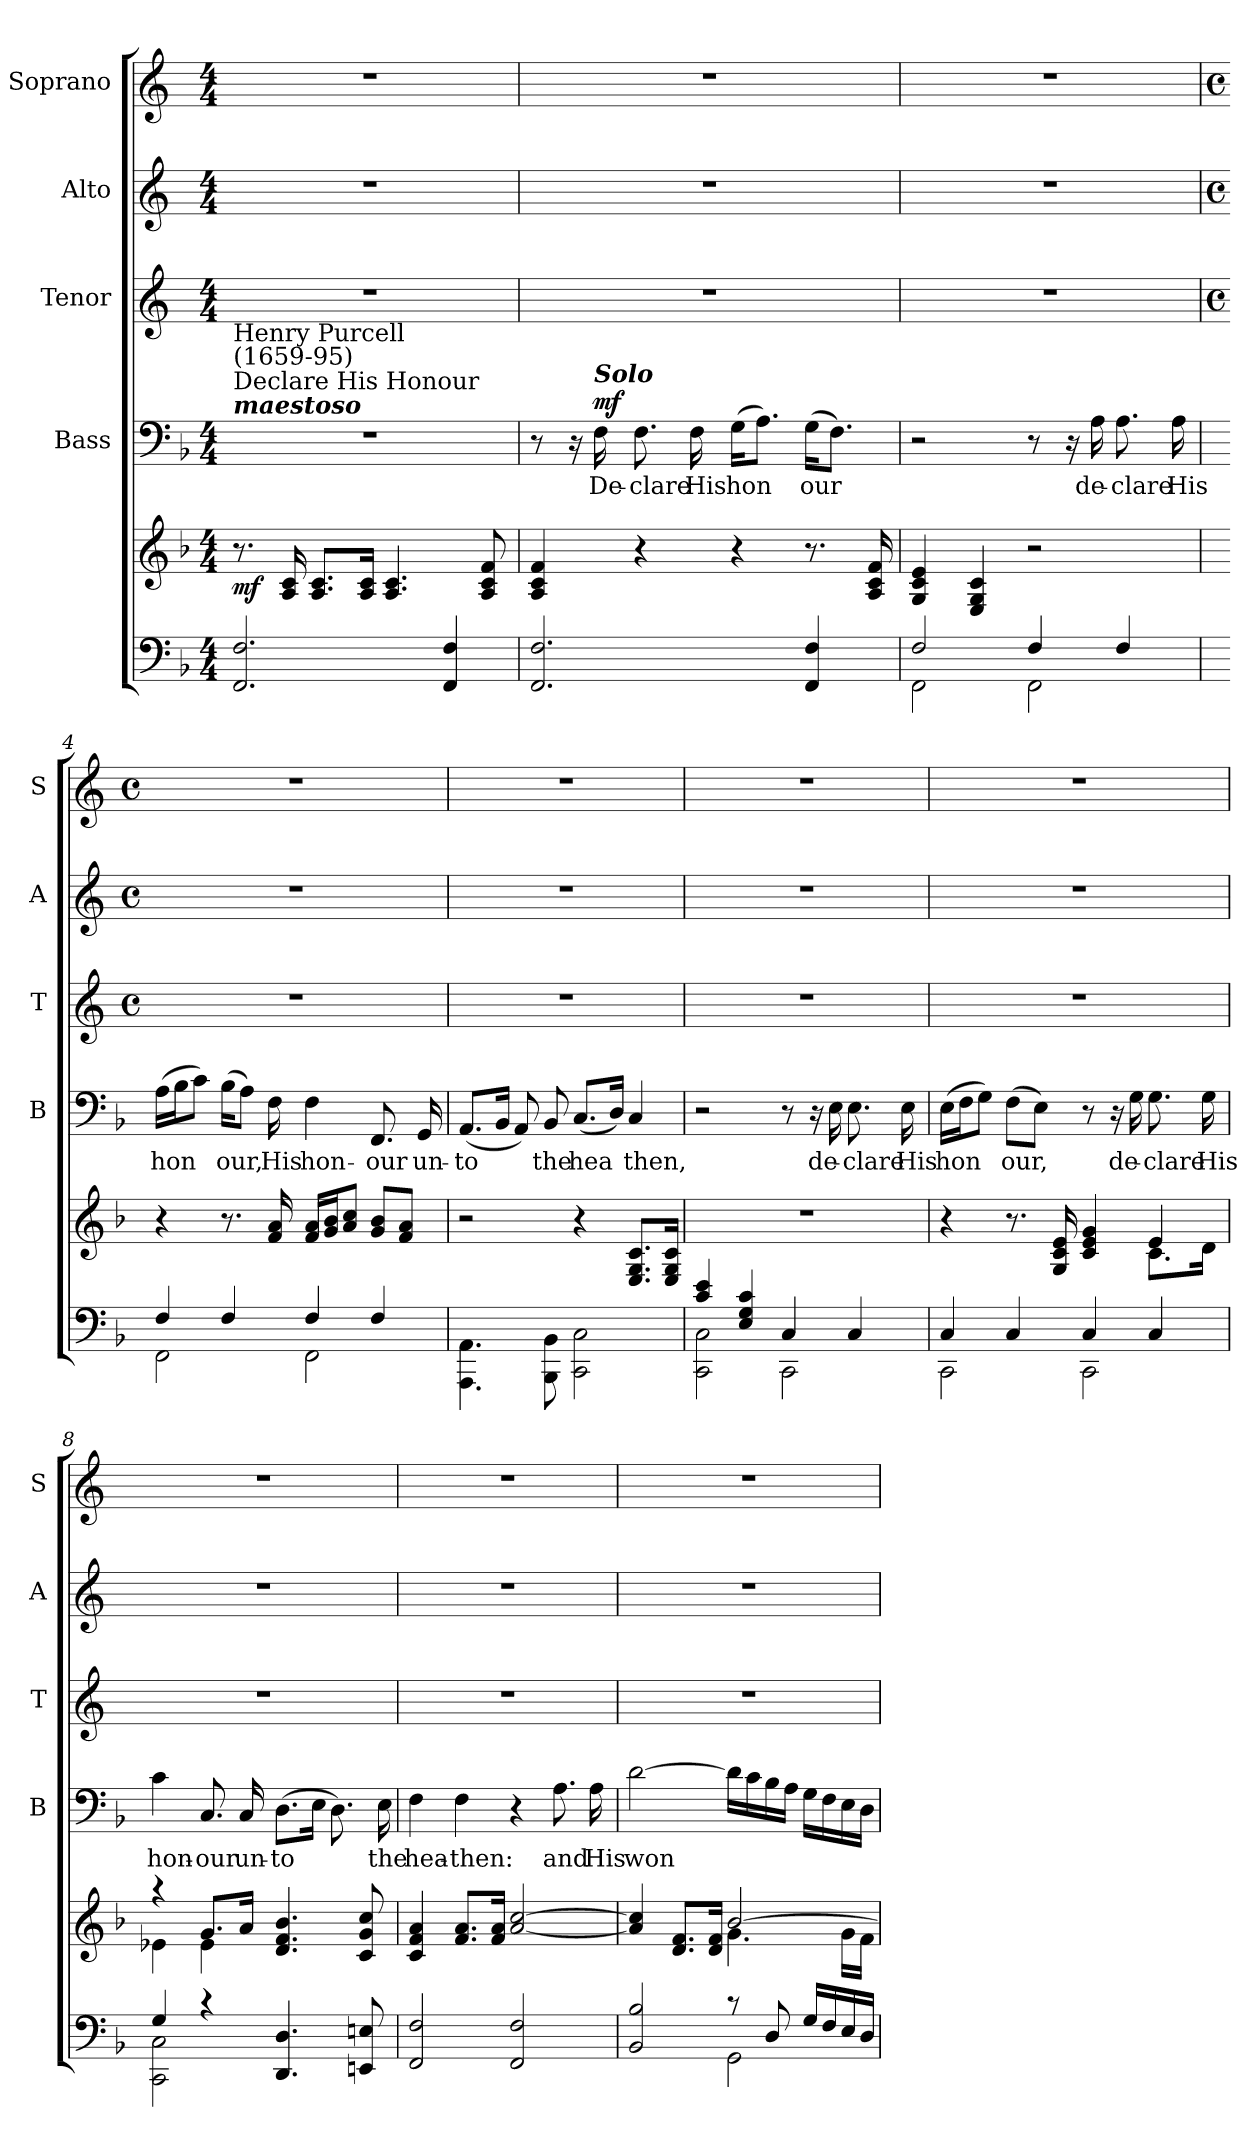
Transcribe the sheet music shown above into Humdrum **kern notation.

**kern	**kern	**dynam	**kern	**text	**dynam	**kern	**kern	**kern
*part6	*part5	*part5	*part4	*part4	*part4	*part3	*part2	*part1
*staff6	*staff5	*staff5	*staff4	*staff4	*staff4	*staff3	*staff2	*staff1
*	*	*	*I"Bass	*	*	*I"Tenor	*I"Alto	*I"Soprano
*	*	*	*I'B	*	*	*I'T	*I'A	*I'S
*clefF4	*clefG2	*	*clefF4	*	*	*clefG2	*clefG2	*clefG2
*k[b-]	*k[b-]	*	*k[b-]	*	*	*k[]	*k[]	*k[]
*F:	*F:	*	*F:	*	*	*C:	*C:	*C:
*M4/4	*M4/4	*	*M4/4	*	*	*M4/4	*M4/4	*M4/4
=1	=1	=1	=1	=1	=1	=1	=1	=1
*^	*	*	*	*	*	*	*	*
!	!	!	!	!LO:TX:a:Bi:t=maestoso	!	!	!	!	!
!	!	!	!	!LO:TX:a:t=Declare His Honour	!	!	!	!	!
!	!	!	!	!LO:TX:a:t=Henry Purcell\n(1659-95)	!	!	!	!	!
!	!	!	!LO:DY:b	!	!	!	!	!	!
2.FF/ 2.F/	1ryy	8.r	mf	1r	.	.	1r	1r	1r
.	.	16A/ 16c/	.	.	.	.	.	.	.
.	.	8.A/ 8.c/L	.	.	.	.	.	.	.
.	.	16A/ 16c/Jk	.	.	.	.	.	.	.
.	.	4.A/ 4.c/	.	.	.	.	.	.	.
4FF/ 4F/	.	.	.	.	.	.	.	.	.
.	.	8A/ 8c/ 8f/	.	.	.	.	.	.	.
=2	=2	=2	=2	=2	=2	=2	=2	=2	=2
2.FF/ 2.F/	1ryy	4A/ 4c/ 4f/	.	8r	.	.	1r	1r	1r
.	.	.	.	16r	.	.	.	.	.
!	!	!	!	!LO:TX:a:Bi:t=Solo	!	!	!	!	!
!	!	!	!	!	!LO:LY:b	!LO:DY:b	!	!	!
.	.	.	.	16F\	De-	mf	.	.	.
!	!	!	!	!	!LO:LY:b	!	!	!	!
.	.	4r	.	8.F\	-clare	.	.	.	.
!	!	!	!	!	!LO:LY:b	!	!	!	!
.	.	.	.	16F\	His	.	.	.	.
!	!	!	!	!	!LO:LY:b	!	!	!	!
.	.	4r	.	(>16G\KL	hon­	.	.	.	.
.	.	.	.	8.A\J)	.	.	.	.	.
!	!	!	!	!	!LO:LY:b	!	!	!	!
4FF/ 4F/	.	8.r	.	(>16G\KL	our	.	.	.	.
.	.	.	.	8.F\J)	.	.	.	.	.
.	.	16A/ 16c/ 16f/	.	.	.	.	.	.	.
=3	=3	=3	=3	=3	=3	=3	=3	=3	=3
2F/	2FF\	4G/ 4c/ 4e/	.	2r	.	.	1r	1r	1r
.	.	4E/ 4G/ 4c/	.	.	.	.	.	.	.
4F/	2FF\	2r	.	8r	.	.	.	.	.
.	.	.	.	16r	.	.	.	.	.
!	!	!	!	!	!LO:LY:b	!	!	!	!
.	.	.	.	16A\	de-	.	.	.	.
!	!	!	!	!	!LO:LY:b	!	!	!	!
4F/	.	.	.	8.A\	-clare	.	.	.	.
!	!	!	!	!	!LO:LY:b	!	!	!	!
.	.	.	.	16A\	His	.	.	.	.
!!LO:LB:g=z
=4	=4	=4	=4	=4	=4	=4	=4	=4	=4
*	*	*	*	*	*	*	*M4/4	*M4/4	*M4/4
*	*	*	*	*	*	*	*met(c)	*met(c)	*met(c)
!	!	!	!	!	!LO:LY:b	!	!	!	!
4F/	2FF\	4r	.	(>16A\LL	hon­	.	1r	1r	1r
.	.	.	.	16B-\J	.	.	.	.	.
.	.	.	.	8c\J)	.	.	.	.	.
!	!	!	!	!	!LO:LY:b	!	!	!	!
4F/	.	8.r	.	(>16B-\KL	our,	.	.	.	.
.	.	.	.	8A\J)	.	.	.	.	.
!	!	!	!	!	!LO:LY:b	!	!	!	!
.	.	16f/ 16a/	.	16F\	His	.	.	.	.
!	!	!	!	!	!LO:LY:b	!	!	!	!
4F/	2FF\	16f/ 16a/LL	.	4F\	hon-	.	.	.	.
.	.	16g/ 16b-/J	.	.	.	.	.	.	.
.	.	8a/ 8cc/J	.	.	.	.	.	.	.
!	!	!	!	!	!LO:LY:b	!	!	!	!
4F/	.	8g/ 8b-/L	.	8.FF/	-our	.	.	.	.
.	.	8f/ 8a/J	.	.	.	.	.	.	.
!	!	!	!	!	!LO:LY:b	!	!	!	!
.	.	.	.	16GG/	un-	.	.	.	.
=5	=5	=5	=5	=5	=5	=5	=5	=5	=5
!	!	!	!	!	!LO:LY:b	!	!	!	!
1ryy	4.AAA\ 4.AA\	2r	.	(<8.AA/L	-to	.	1r	1r	1r
.	.	.	.	16BB-/Jk	.	.	.	.	.
.	.	.	.	8AA/)	.	.	.	.	.
!	!	!	!	!	!LO:LY:b	!	!	!	!
.	8BBB-\ 8BB-\	.	.	8BB-/	the	.	.	.	.
!	!	!	!	!	!LO:LY:b	!	!	!	!
.	2CC\ 2C\	4r	.	(<8.C/L	hea­	.	.	.	.
.	.	.	.	16D/Jk)	.	.	.	.	.
!	!	!	!	!	!LO:LY:b	!	!	!	!
.	.	8.E/ 8.G/ 8.c/L	.	4C/	then,	.	.	.	.
.	.	16E/ 16G/ 16c/Jk	.	.	.	.	.	.	.
=6	=6	=6	=6	=6	=6	=6	=6	=6	=6
4c/ 4e/	2CC\ 2C\	1r	.	2r	.	.	1r	1r	1r
4E/ 4G/ 4c/	.	.	.	.	.	.	.	.	.
4C/	2CC\	.	.	8r	.	.	.	.	.
.	.	.	.	16r	.	.	.	.	.
!	!	!	!	!	!LO:LY:b	!	!	!	!
.	.	.	.	16E\	de-	.	.	.	.
!	!	!	!	!	!LO:LY:b	!	!	!	!
4C/	.	.	.	8.E\	-clare	.	.	.	.
!	!	!	!	!	!LO:LY:b	!	!	!	!
.	.	.	.	16E\	His	.	.	.	.
!!LO:LB:g=z
=7	=7	=7	=7	=7	=7	=7	=7	=7	=7
*	*	*^	*	*	*	*	*	*	*
!	!	!	!	!	!	!LO:LY:b	!	!	!	!
4C/	2CC\	4r	2ryy	.	(>16E\LL	hon­	.	1r	1r	1r
.	.	.	.	.	16F\J	.	.	.	.	.
.	.	.	.	.	8G\J)	.	.	.	.	.
!	!	!	!	!	!	!LO:LY:b	!	!	!	!
4C/	.	8.r	.	.	(>8F\L	our,	.	.	.	.
.	.	.	.	.	8E\J)	.	.	.	.	.
.	.	16G/ 16c/ 16e/	.	.	.	.	.	.	.	.
4C/	2CC\	4c/ 4e/ 4g/	4ryy	.	8r	.	.	.	.	.
.	.	.	.	.	16r	.	.	.	.	.
!	!	!	!	!	!	!LO:LY:b	!	!	!	!
.	.	.	.	.	16G\	de-	.	.	.	.
!	!	!	!	!	!	!LO:LY:b	!	!	!	!
4C/	.	4e/	8.c\L	.	8.G\	-clare	.	.	.	.
!	!	!	!	!	!	!LO:LY:b	!	!	!	!
.	.	.	16d\Jk	.	16G\	His	.	.	.	.
=8	=8	=8	=8	=8	=8	=8	=8	=8	=8	=8
!	!	!	!	!	!	!LO:LY:b	!	!	!	!
4G/	2CC\ 2C\	4raa	4e-X\	.	4c\	hon-	.	1r	1r	1r
!	!	!	!	!	!	!LO:LY:b	!	!	!	!
4rc	.	8.g/L	4e-\	.	8.C/	-our	.	.	.	.
!	!	!	!	!	!	!LO:LY:b	!	!	!	!
.	.	16a/Jk	.	.	16C/	un-	.	.	.	.
!	!	!	!	!	!	!LO:LY:b	!	!	!	!
4.DD/ 4.D/	2ryy	4.d/ 4.f/ 4.b-/	2ryy	.	(>8.D\L	-to	.	.	.	.
.	.	.	.	.	16E\Jk	.	.	.	.	.
.	.	.	.	.	8.D\)	.	.	.	.	.
8EEni/ 8Eni/	.	8c/ 8g/ 8cc/	.	.	.	.	.	.	.	.
!	!	!	!	!	!	!LO:LY:b	!	!	!	!
.	.	.	.	.	16E\	the	.	.	.	.
=9	=9	=9	=9	=9	=9	=9	=9	=9	=9	=9
!	!	!	!	!	!	!LO:LY:b	!	!	!	!
2FF/ 2F/	1ryy	4c/ 4f/ 4a/	2ryy	.	4F\	hea-	.	1r	1r	1r
!	!	!	!	!	!	!LO:LY:b	!	!	!	!
.	.	8.f/ 8.a/L	.	.	4F\	-then:	.	.	.	.
.	.	16f/ 16a/Jk	.	.	.	.	.	.	.	.
2FF/ 2F/	.	[2a/ [2cc/	2ryy	.	4r	.	.	.	.	.
!	!	!	!	!	!	!LO:LY:b	!	!	!	!
.	.	.	.	.	8.A\	and	.	.	.	.
!	!	!	!	!	!	!LO:LY:b	!	!	!	!
.	.	.	.	.	16A\	His	.	.	.	.
=10	=10	=10	=10	=10	=10	=10	=10	=10	=10	=10
!	!	!	!	!	!	!LO:LY:b	!	!	!	!
2BB-/ 2B-/	2ryy	4a/] 4cc/]	2ryy	.	[2d\	won­	.	1r	1r	1r
.	.	8.d/ 8.f/L	.	.	.	.	.	.	.	.
.	.	16d/ 16f/Jk	.	.	.	.	.	.	.	.
8rc	2GG\	[>2b-/	4.g\	.	16d\LL]	.	.	.	.	.
.	.	.	.	.	16c\	.	.	.	.	.
8D/	.	.	.	.	16B-\	.	.	.	.	.
.	.	.	.	.	16A\JJ	.	.	.	.	.
16G/LL	.	.	.	.	16G\LL	.	.	.	.	.
16F/	.	.	.	.	16F\	.	.	.	.	.
16E/	.	.	16g\LL	.	16E\	.	.	.	.	.
16D/JJ	.	.	16f\JJ	.	16D\JJ	.	.	.	.	.
*v	*v	*	*	*	*	*	*	*	*	*
*	*v	*v	*	*	*	*	*	*	*
=	=	=	=	=	=	=	=	=
*-	*-	*-	*-	*-	*-	*-	*-	*-
